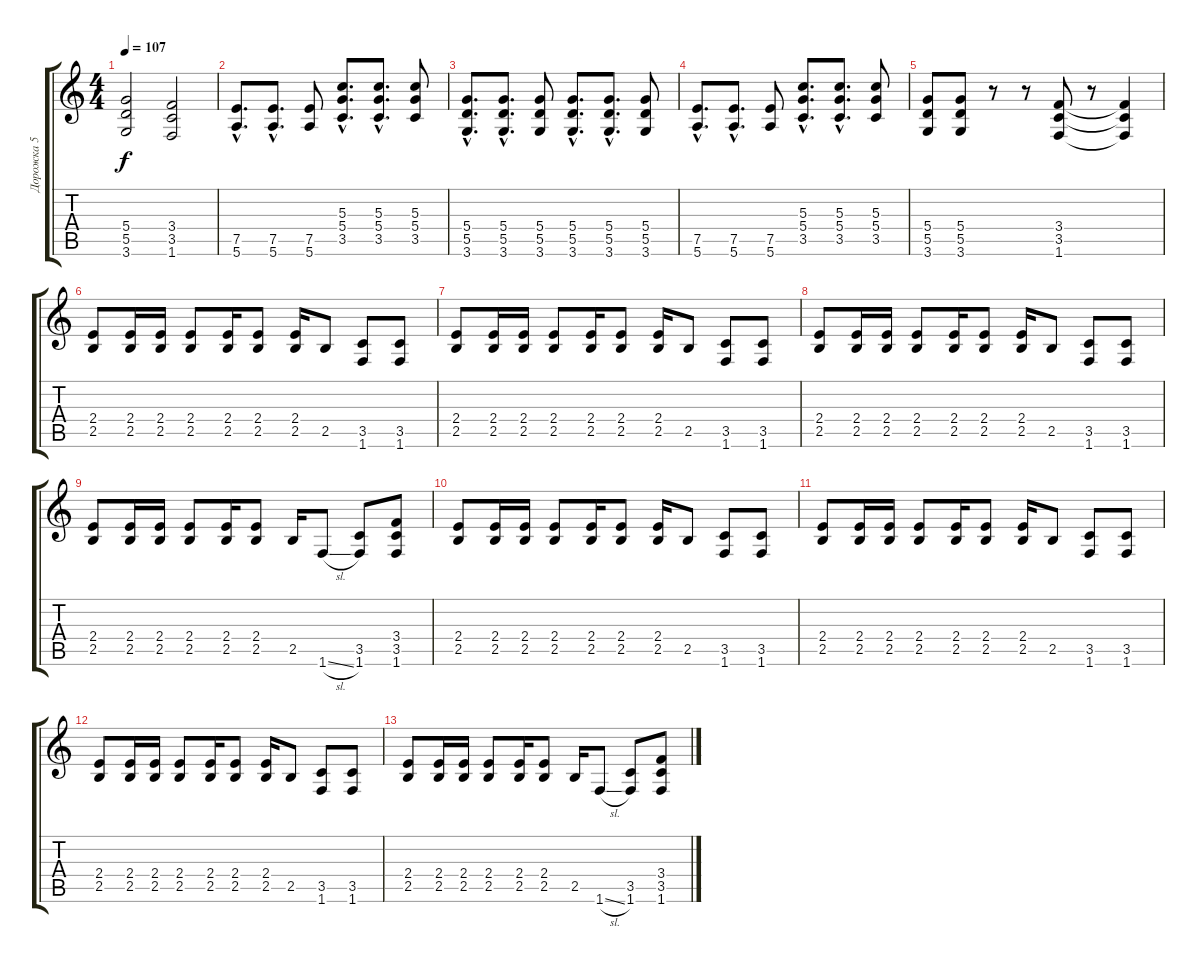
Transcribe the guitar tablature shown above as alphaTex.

\track ("Дорожка 5" "Дорожка 5") {instrument distortionguitar}
\staff {score tabs}
\tuning (E4 B3 G3 D3 A2 E2) {hide}
\ts (4 4)
\tempo 107
\clef g2
\ks c
(5.4 5.5 3.6).2{dy f} (3.4 3.5 1.6).2 |
(7.5{hac} 5.6{hac}).8{d} (7.5{hac} 5.6{hac}).8{d} (7.5 5.6).8 (5.3{hac} 5.4{hac} 3.5{hac}).8{d} (5.3{hac} 5.4{hac} 3.5{hac}).8{d} (5.3 5.4 3.5).8 |
(5.4{hac} 5.5{hac} 3.6{hac}).8{d} (5.4{hac} 5.5{hac} 3.6{hac}).8{d} (5.4 5.5 3.6).8 (5.4{hac} 5.5{hac} 3.6{hac}).8{d} (5.4{hac} 5.5{hac} 3.6).8{d} (5.4 5.5 3.6).8 |
(7.5{hac} 5.6{hac}).8{d} (7.5{hac} 5.6{hac}).8{d} (7.5 5.6).8 (5.3{hac} 5.4{hac} 3.5{hac}).8{d} (5.3{hac} 5.4{hac} 3.5{hac}).8{d} (5.3 5.4 3.5).8 |
(5.4 5.5 3.6).8 (5.4 5.5 3.6).8 r.8 r.8 (3.4 3.5 1.6).8 r.8 (3.4{t} 3.5{t} 1.6{t}).4 |
(2.4 2.5).8 (2.4 2.5).16 (2.4 2.5).16 (2.4 2.5).8 (2.4 2.5).16 (2.4 2.5).8 (2.4 2.5).16 2.5.8 (3.5 1.6).8 (3.5 1.6).8 |
(2.4 2.5).8 (2.4 2.5).16 (2.4 2.5).16 (2.4 2.5).8 (2.4 2.5).16 (2.4 2.5).8 (2.4 2.5).16 2.5.8 (3.5 1.6).8 (3.5 1.6).8 |
(2.4 2.5).8 (2.4 2.5).16 (2.4 2.5).16 (2.4 2.5).8 (2.4 2.5).16 (2.4 2.5).8 (2.4 2.5).16 2.5.8 (3.5 1.6).8 (3.5 1.6).8 |
(2.4 2.5).8 (2.4 2.5).16 (2.4 2.5).16 (2.4 2.5).8 (2.4 2.5).16 (2.4 2.5).8 2.5.16 1.6{sl}.8 (3.5 1.6).8 (3.4 3.5 1.6).8 |
(2.4 2.5).8 (2.4 2.5).16 (2.4 2.5).16 (2.4 2.5).8 (2.4 2.5).16 (2.4 2.5).8 (2.4 2.5).16 2.5.8 (3.5 1.6).8 (3.5 1.6).8 |
(2.4 2.5).8 (2.4 2.5).16 (2.4 2.5).16 (2.4 2.5).8 (2.4 2.5).16 (2.4 2.5).8 (2.4 2.5).16 2.5.8 (3.5 1.6).8 (3.5 1.6).8 |
(2.4 2.5).8 (2.4 2.5).16 (2.4 2.5).16 (2.4 2.5).8 (2.4 2.5).16 (2.4 2.5).8 (2.4 2.5).16 2.5.8 (3.5 1.6).8 (3.5 1.6).8 |
(2.4 2.5).8 (2.4 2.5).16 (2.4 2.5).16 (2.4 2.5).8 (2.4 2.5).16 (2.4 2.5).8 2.5.16 1.6{sl}.8 (3.5 1.6).8 (3.4 3.5 1.6).8
